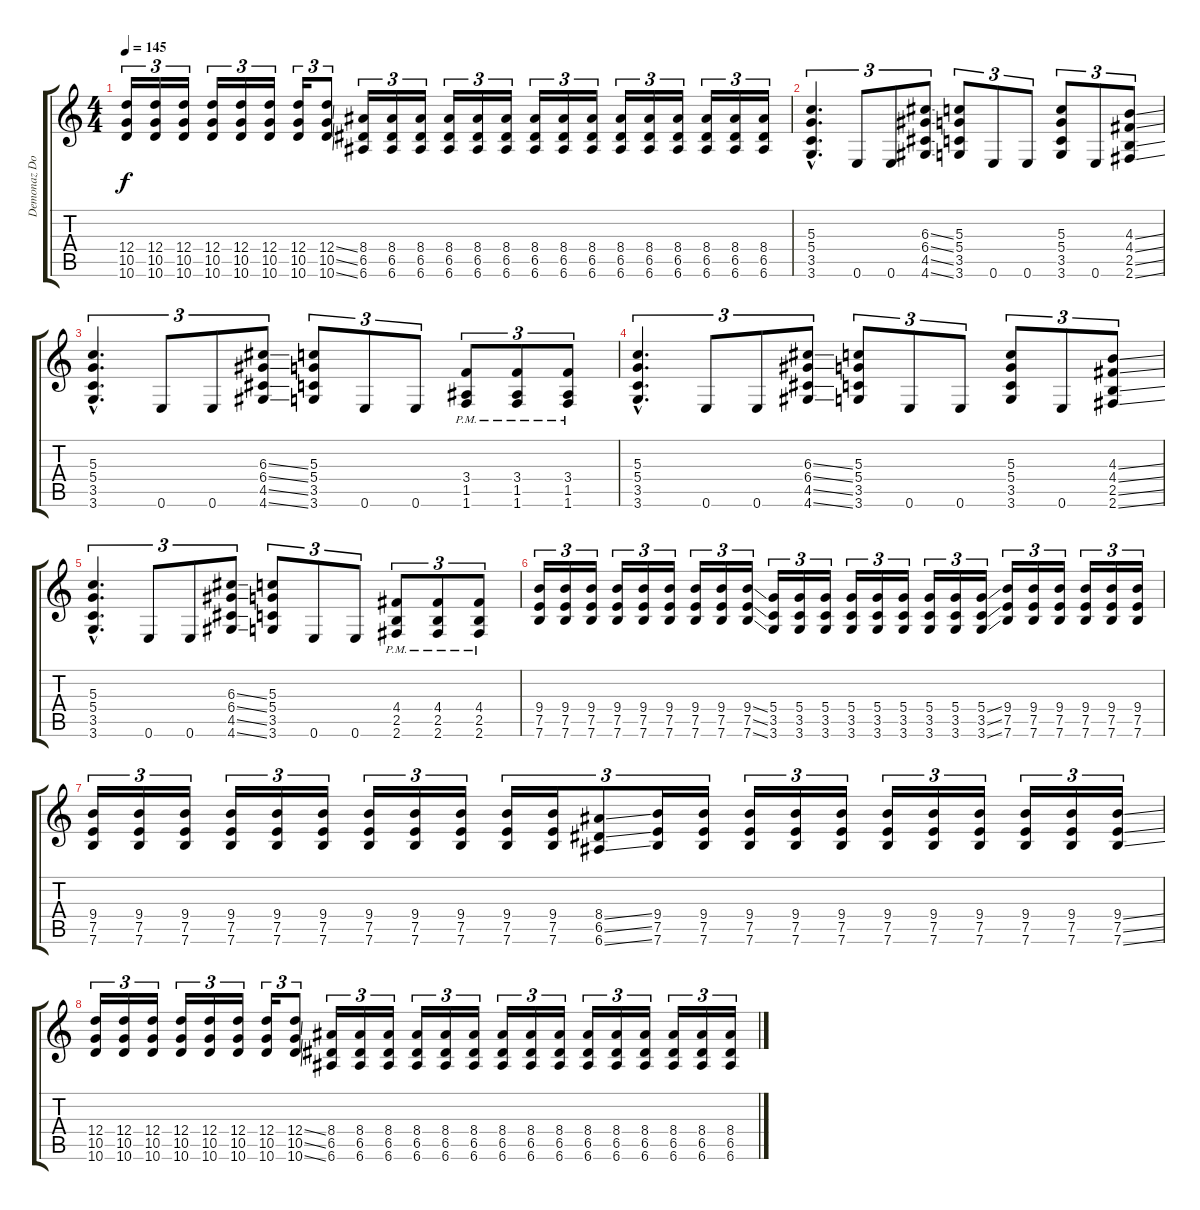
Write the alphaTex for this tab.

\track ("Demonaz Doom Occulta" "Demonaz Do") {instrument distortionguitar}
\staff {score tabs}
\tuning (E4 B3 G3 D3 A2 E2) {hide}
\ts (4 4)
\tempo 145
\clef g2
\ks c
(12.4 10.5 10.6).16{tu (3 2) dy f} (12.4 10.5 10.6).16{tu (3 2)} (12.4 10.5 10.6).16{tu (3 2)} (12.4 10.5 10.6).16{tu (3 2)} (12.4 10.5 10.6).16{tu (3 2)} (12.4 10.5 10.6).16{tu (3 2)} (12.4 10.5 10.6).16{tu (3 2)} (12.4{ss} 10.5{ss} 10.6{ss}).8{tu (3 2)} (8.4 6.5 6.6).16{tu (3 2)} (8.4 6.5 6.6).16{tu (3 2)} (8.4 6.5 6.6).16{tu (3 2)} (8.4 6.5 6.6).16{tu (3 2)} (8.4 6.5 6.6).16{tu (3 2)} (8.4 6.5 6.6).16{tu (3 2)} (8.4 6.5 6.6).16{tu (3 2)} (8.4 6.5 6.6).16{tu (3 2)} (8.4 6.5 6.6).16{tu (3 2)} (8.4 6.5 6.6).16{tu (3 2)} (8.4 6.5 6.6).16{tu (3 2)} (8.4 6.5 6.6).16{tu (3 2)} (8.4 6.5 6.6).16{tu (3 2)} (8.4 6.5 6.6).16{tu (3 2)} (8.4 6.5 6.6).16{tu (3 2)} |
(5.3{hac} 5.4{hac} 3.5{hac} 3.6{hac}).4{d tu (3 2)} 0.6.8{tu (3 2)} 0.6.8{tu (3 2)} (6.3{ss} 6.4{ss} 4.5{ss} 4.6{ss}).8{tu (3 2)} (5.3 5.4 3.5 3.6).8{tu (3 2)} 0.6.8{tu (3 2)} 0.6.8{tu (3 2)} (5.3 5.4 3.5 3.6).8{tu (3 2)} 0.6.8{tu (3 2)} (4.3{ss} 4.4{ss} 2.5{ss} 2.6{ss}).8{tu (3 2)} |
(5.3{hac} 5.4{hac} 3.5{hac} 3.6{hac}).4{d tu (3 2)} 0.6.8{tu (3 2)} 0.6.8{tu (3 2)} (6.3{ss} 6.4{ss} 4.5{ss} 4.6{ss}).8{tu (3 2)} (5.3 5.4 3.5 3.6).8{tu (3 2)} 0.6.8{tu (3 2)} 0.6.8{tu (3 2)} (3.4 1.5{pm} 1.6{pm}).8{tu (3 2)} (3.4{pm} 1.5{pm} 1.6{pm}).8{tu (3 2)} (3.4{pm} 1.5{pm} 1.6{pm}).8{tu (3 2)} |
(5.3{hac} 5.4{hac} 3.5{hac} 3.6{hac}).4{d tu (3 2)} 0.6.8{tu (3 2)} 0.6.8{tu (3 2)} (6.3{ss} 6.4{ss} 4.5{ss} 4.6{ss}).8{tu (3 2)} (5.3 5.4 3.5 3.6).8{tu (3 2)} 0.6.8{tu (3 2)} 0.6.8{tu (3 2)} (5.3 5.4 3.5 3.6).8{tu (3 2)} 0.6.8{tu (3 2)} (4.3{ss} 4.4{ss} 2.5{ss} 2.6{ss}).8{tu (3 2)} |
(5.3{hac} 5.4{hac} 3.5{hac} 3.6{hac}).4{d tu (3 2)} 0.6.8{tu (3 2)} 0.6.8{tu (3 2)} (6.3{ss} 6.4{ss} 4.5{ss} 4.6{ss}).8{tu (3 2)} (5.3 5.4 3.5 3.6).8{tu (3 2)} 0.6.8{tu (3 2)} 0.6.8{tu (3 2)} (4.4{pm} 2.5{pm} 2.6{pm}).8{tu (3 2)} (4.4{pm} 2.5{pm} 2.6{pm}).8{tu (3 2)} (4.4{pm} 2.5{pm} 2.6{pm}).8{tu (3 2)} |
(9.4 7.5 7.6).16{tu (3 2)} (9.4 7.5 7.6).16{tu (3 2)} (9.4 7.5 7.6).16{tu (3 2)} (9.4 7.5 7.6).16{tu (3 2)} (9.4 7.5 7.6).16{tu (3 2)} (9.4 7.5 7.6).16{tu (3 2)} (9.4 7.5 7.6).16{tu (3 2)} (9.4 7.5 7.6).16{tu (3 2)} (9.4{ss} 7.5{ss} 7.6{ss}).16{tu (3 2)} (5.4 3.5 3.6).16{tu (3 2)} (5.4 3.5 3.6).16{tu (3 2)} (5.4 3.5 3.6).16{tu (3 2)} (5.4 3.5 3.6).16{tu (3 2)} (5.4 3.5 3.6).16{tu (3 2)} (5.4 3.5 3.6).16{tu (3 2)} (5.4 3.5 3.6).16{tu (3 2)} (5.4 3.5 3.6).16{tu (3 2)} (5.4{ss} 3.5{ss} 3.6{ss}).16{tu (3 2)} (9.4 7.5 7.6).16{tu (3 2)} (9.4 7.5 7.6).16{tu (3 2)} (9.4 7.5 7.6).16{tu (3 2)} (9.4 7.5 7.6).16{tu (3 2)} (9.4 7.5 7.6).16{tu (3 2)} (9.4 7.5 7.6).16{tu (3 2)} |
(9.4 7.5 7.6).16{tu (3 2)} (9.4 7.5 7.6).16{tu (3 2)} (9.4 7.5 7.6).16{tu (3 2)} (9.4 7.5 7.6).16{tu (3 2)} (9.4 7.5 7.6).16{tu (3 2)} (9.4 7.5 7.6).16{tu (3 2)} (9.4 7.5 7.6).16{tu (3 2)} (9.4 7.5 7.6).16{tu (3 2)} (9.4 7.5 7.6).16{tu (3 2)} (9.4 7.5 7.6).16{tu (3 2)} (9.4 7.5 7.6).16{tu (3 2)} (8.4{ss} 6.5{ss} 6.6{ss}).8{tu (3 2)} (9.4 7.5 7.6).16{tu (3 2)} (9.4 7.5 7.6).16{tu (3 2)} (9.4 7.5 7.6).16{tu (3 2)} (9.4 7.5 7.6).16{tu (3 2)} (9.4 7.5 7.6).16{tu (3 2)} (9.4 7.5 7.6).16{tu (3 2)} (9.4 7.5 7.6).16{tu (3 2)} (9.4 7.5 7.6).16{tu (3 2)} (9.4 7.5 7.6).16{tu (3 2)} (9.4 7.5 7.6).16{tu (3 2)} (9.4{ss} 7.5{ss} 7.6{ss}).16{tu (3 2)} |
(12.4 10.5 10.6).16{tu (3 2)} (12.4 10.5 10.6).16{tu (3 2)} (12.4 10.5 10.6).16{tu (3 2)} (12.4 10.5 10.6).16{tu (3 2)} (12.4 10.5 10.6).16{tu (3 2)} (12.4 10.5 10.6).16{tu (3 2)} (12.4 10.5 10.6).16{tu (3 2)} (12.4{ss} 10.5{ss} 10.6{ss}).8{tu (3 2)} (8.4 6.5 6.6).16{tu (3 2)} (8.4 6.5 6.6).16{tu (3 2)} (8.4 6.5 6.6).16{tu (3 2)} (8.4 6.5 6.6).16{tu (3 2)} (8.4 6.5 6.6).16{tu (3 2)} (8.4 6.5 6.6).16{tu (3 2)} (8.4 6.5 6.6).16{tu (3 2)} (8.4 6.5 6.6).16{tu (3 2)} (8.4 6.5 6.6).16{tu (3 2)} (8.4 6.5 6.6).16{tu (3 2)} (8.4 6.5 6.6).16{tu (3 2)} (8.4 6.5 6.6).16{tu (3 2)} (8.4 6.5 6.6).16{tu (3 2)} (8.4 6.5 6.6).16{tu (3 2)} (8.4 6.5 6.6).16{tu (3 2)}
